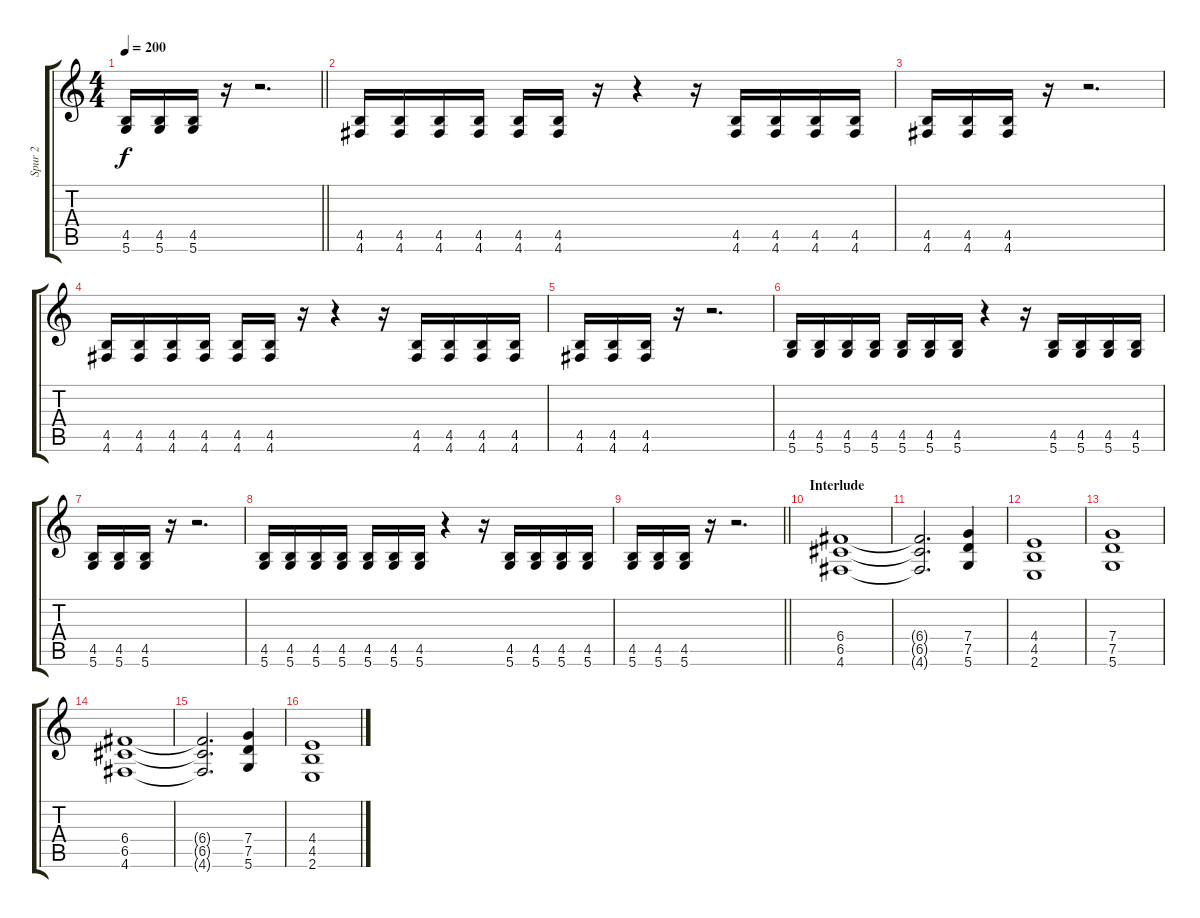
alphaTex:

\track ("Spur 2" "Spur 2") {instrument distortionguitar}
\staff {score tabs}
\tuning (D4 A3 F3 C3 G2 D2) {hide}
\ts (4 4)
\tempo 200
\clef g2
\barLineRight lightlight
\ks c
(4.5 5.6).16{dy f} (4.5 5.6).16 (4.5 5.6).16 r.16 r.2{d} |
(4.5 4.6).16 (4.5 4.6).16 (4.5 4.6).16 (4.5 4.6).16 (4.5 4.6).16 (4.5 4.6).16 r.16 r.4 r.16 (4.5 4.6).16 (4.5 4.6).16 (4.5 4.6).16 (4.5 4.6).16 |
(4.5 4.6).16 (4.5 4.6).16 (4.5 4.6).16 r.16 r.2{d} |
(4.5 4.6).16 (4.5 4.6).16 (4.5 4.6).16 (4.5 4.6).16 (4.5 4.6).16 (4.5 4.6).16 r.16 r.4 r.16 (4.5 4.6).16 (4.5 4.6).16 (4.5 4.6).16 (4.5 4.6).16 |
(4.5 4.6).16 (4.5 4.6).16 (4.5 4.6).16 r.16 r.2{d} |
(4.5 5.6).16 (4.5 5.6).16 (4.5 5.6).16 (4.5 5.6).16 (4.5 5.6).16 (4.5 5.6).16 (4.5 5.6).16 r.4 r.16 (4.5 5.6).16 (4.5 5.6).16 (4.5 5.6).16 (4.5 5.6).16 |
(4.5 5.6).16 (4.5 5.6).16 (4.5 5.6).16 r.16 r.2{d} |
(4.5 5.6).16 (4.5 5.6).16 (4.5 5.6).16 (4.5 5.6).16 (4.5 5.6).16 (4.5 5.6).16 (4.5 5.6).16 r.4 r.16 (4.5 5.6).16 (4.5 5.6).16 (4.5 5.6).16 (4.5 5.6).16 |
\barLineRight lightlight
(4.5 5.6).16 (4.5 5.6).16 (4.5 5.6).16 r.16 r.2{d} |
\section ("" "Interlude")
(6.4 6.5 4.6).1 |
(6.4{t} 6.5{t} 4.6{t}).2{d} (7.4 7.5 5.6).4 |
(4.4 4.5 2.6).1 |
(7.4 7.5 5.6).1 |
(6.4 6.5 4.6).1 |
(6.4{t} 6.5{t} 4.6{t}).2{d} (7.4 7.5 5.6).4 |
(4.4 4.5 2.6).1
